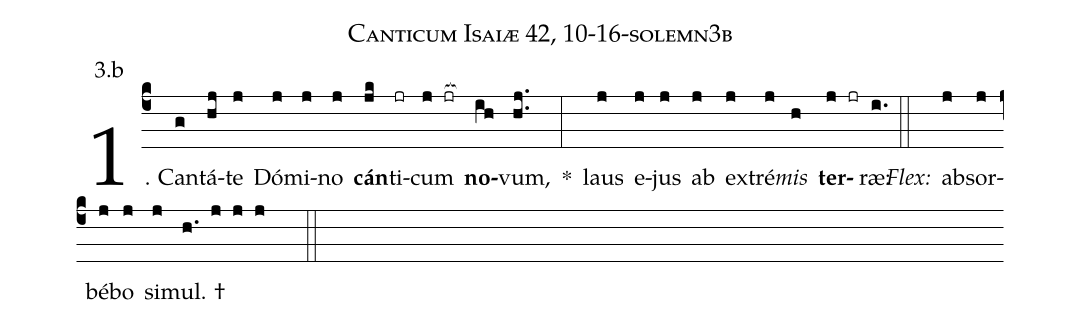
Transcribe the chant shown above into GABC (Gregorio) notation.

name: Canticum Isaiæ 42, 10-16-solemn3b;
annotation: 3.b;
%%
(c4)1. Can(g)tá(hj)te(j) Dó(j)mi(j)no(j) <b>cán</b>(jk)ti(jr)cum(j jr[ocb:1{]) <b>no</b>(ih[ocb:0}])vum,(hj..) *(:) laus(j) e(j)jus(j) ab(j) ex(j)tré(j)<i>mis</i>(h) <b>ter</b>(j jr)ræ:(i.) (::)
<i>Flex:</i>()  ab(j)sor(j)bé(j)bo(j) si(j)mul. †(h. j j j  ::)
